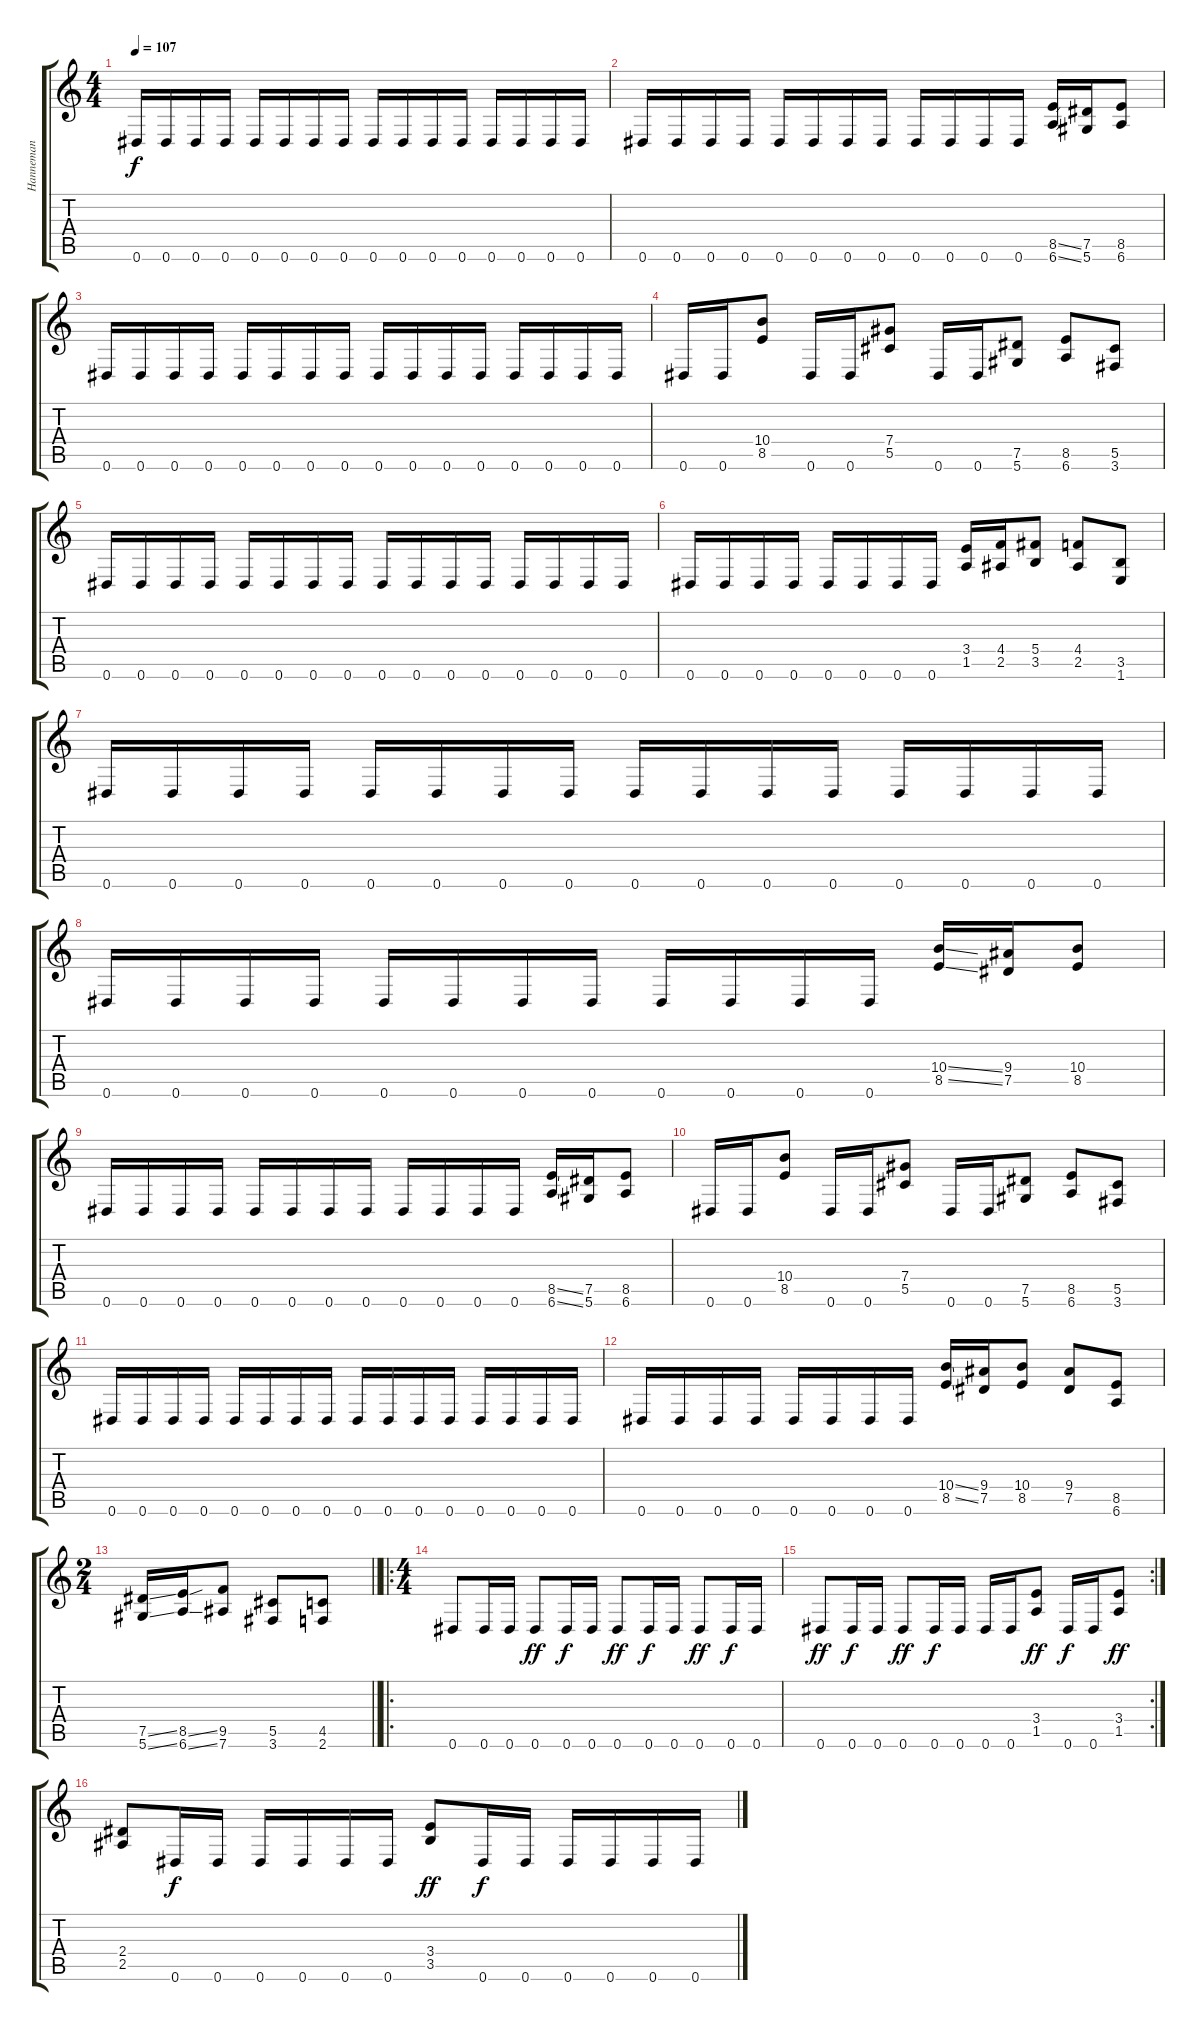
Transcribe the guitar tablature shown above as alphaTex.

\track ("Hanneman" "Hanneman") {instrument distortionguitar}
\staff {score tabs}
\tuning (Eb4 Bb3 Gb3 Db3 Ab2 Eb2) {hide}
\ts (4 4)
\tempo 107
\clef g2
\ks c
0.6.16{dy f} 0.6.16 0.6.16 0.6.16 0.6.16 0.6.16 0.6.16 0.6.16 0.6.16 0.6.16 0.6.16 0.6.16 0.6.16 0.6.16 0.6.16 0.6.16 |
0.6.16 0.6.16 0.6.16 0.6.16 0.6.16 0.6.16 0.6.16 0.6.16 0.6.16 0.6.16 0.6.16 0.6.16 (8.5{ss} 6.6{ss}).16 (7.5 5.6).16 (8.5 6.6).8 |
0.6.16 0.6.16 0.6.16 0.6.16 0.6.16 0.6.16 0.6.16 0.6.16 0.6.16 0.6.16 0.6.16 0.6.16 0.6.16 0.6.16 0.6.16 0.6.16 |
0.6.16 0.6.16 (10.4 8.5).8 0.6.16 0.6.16 (7.4 5.5).8 0.6.16 0.6.16 (7.5 5.6).8 (8.5 6.6).8 (5.5 3.6).8 |
0.6.16 0.6.16 0.6.16 0.6.16 0.6.16 0.6.16 0.6.16 0.6.16 0.6.16 0.6.16 0.6.16 0.6.16 0.6.16 0.6.16 0.6.16 0.6.16 |
0.6.16 0.6.16 0.6.16 0.6.16 0.6.16 0.6.16 0.6.16 0.6.16 (3.4 1.5).16 (4.4 2.5).16 (5.4 3.5).8 (4.4 2.5).8 (3.5 1.6).8 |
0.6.16 0.6.16 0.6.16 0.6.16 0.6.16 0.6.16 0.6.16 0.6.16 0.6.16 0.6.16 0.6.16 0.6.16 0.6.16 0.6.16 0.6.16 0.6.16 |
0.6.16 0.6.16 0.6.16 0.6.16 0.6.16 0.6.16 0.6.16 0.6.16 0.6.16 0.6.16 0.6.16 0.6.16 (10.4{ss} 8.5{ss}).16 (9.4 7.5).16 (10.4 8.5).8 |
0.6.16 0.6.16 0.6.16 0.6.16 0.6.16 0.6.16 0.6.16 0.6.16 0.6.16 0.6.16 0.6.16 0.6.16 (8.5{ss} 6.6{ss}).16 (7.5 5.6).16 (8.5 6.6).8 |
0.6.16 0.6.16 (10.4 8.5).8 0.6.16 0.6.16 (7.4 5.5).8 0.6.16 0.6.16 (7.5 5.6).8 (8.5 6.6).8 (5.5 3.6).8 |
0.6.16 0.6.16 0.6.16 0.6.16 0.6.16 0.6.16 0.6.16 0.6.16 0.6.16 0.6.16 0.6.16 0.6.16 0.6.16 0.6.16 0.6.16 0.6.16 |
0.6.16 0.6.16 0.6.16 0.6.16 0.6.16 0.6.16 0.6.16 0.6.16 (10.4{ss} 8.5{ss}).16 (9.4 7.5).16 (10.4 8.5).8 (9.4 7.5).8 (8.5 6.6).8 |
\ts (2 4)
\barLineRight lightlight
(7.5{ss} 5.6{ss}).16 (8.5{ss} 6.6{ss}).16 (9.5 7.6).8 (5.5 3.6).8 (4.5 2.6).8 |
\ro
\ts (4 4)
0.6.8 0.6.16 0.6.16 0.6.8{dy ff} 0.6.16{dy f} 0.6.16 0.6.8{dy ff} 0.6.16{dy f} 0.6.16 0.6.8{dy ff} 0.6.16{dy f} 0.6.16 |
\rc 2
0.6.8{dy ff} 0.6.16{dy f} 0.6.16 0.6.8{dy ff} 0.6.16{dy f} 0.6.16 0.6.16 0.6.16 (3.4 1.5).8{dy ff} 0.6.16{dy f} 0.6.16 (3.4 1.5).8{dy ff} |
(2.4 2.5).8 0.6.16{dy f} 0.6.16 0.6.16 0.6.16 0.6.16 0.6.16 (3.4 3.5).8{dy ff} 0.6.16{dy f} 0.6.16 0.6.16 0.6.16 0.6.16 0.6.16
